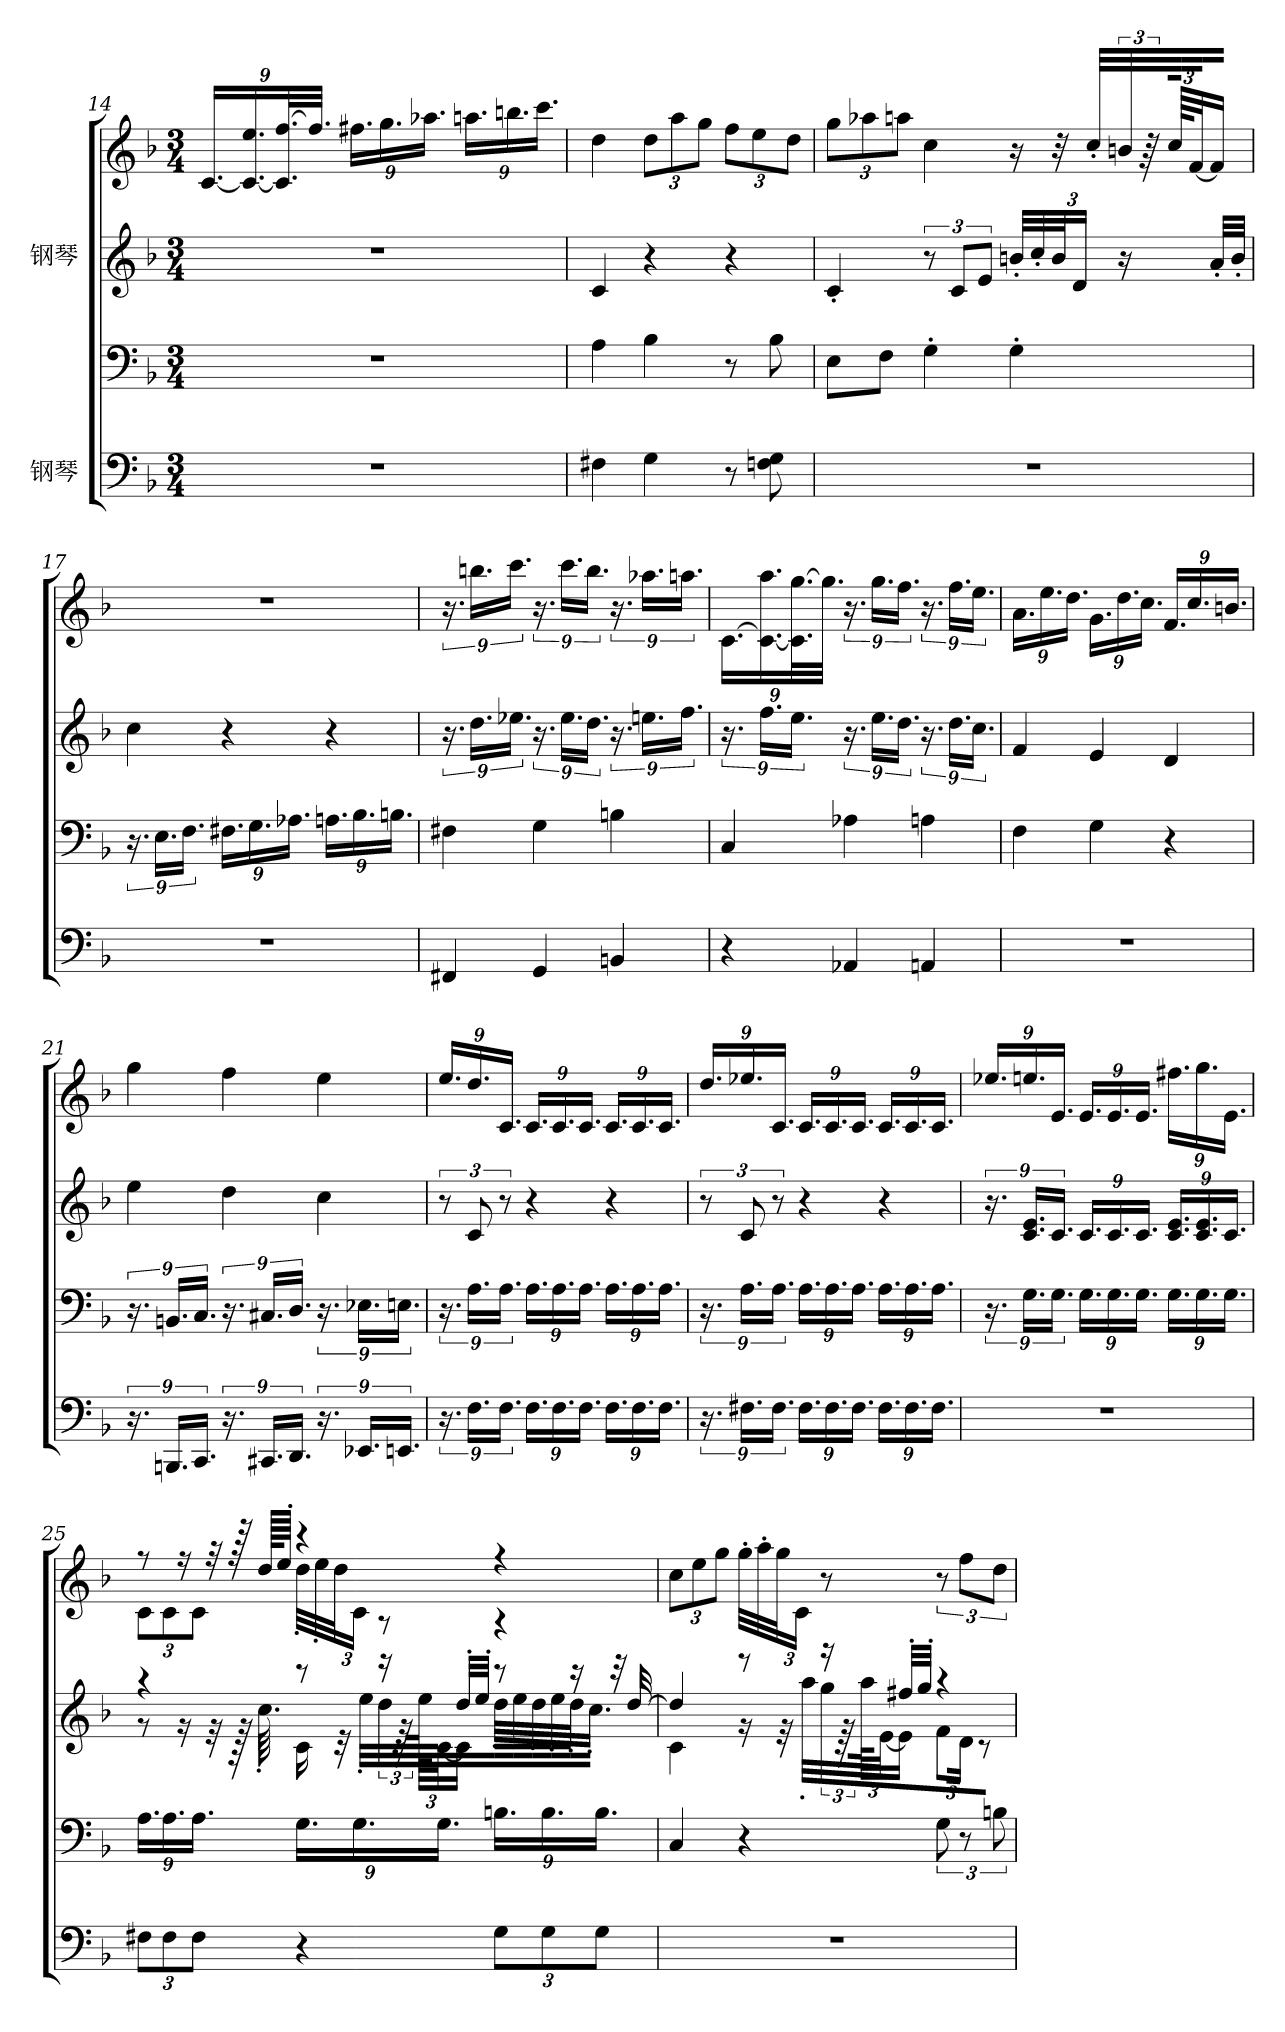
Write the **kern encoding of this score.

**kern	**kern	**kern	**kern
*part2	*part2	*part1	*part1
*staff4	*staff3	*staff2	*staff1
*I"钢琴	*	*I"钢琴	*
!!LO:LB:g=z
*clefF4	*clefF4	*clefG2	*clefG2
*k[b-]	*k[b-]	*k[b-]	*k[b-]
*M3/4	*M3/4	*M3/4	*M3/4
*	*	*	*Xbrackettup
=14	=14	=14	=14
2.r	2.r	2.r	[18.c/LL
.	.	.	18.c/_ 18.ee/
.	.	.	36.c/] [36.ff/L
.	.	.	36.ff/JJJ]
.	.	.	18.ff#X\LL
.	.	.	18.gg\
.	.	.	18.aa-X\JJ
.	.	.	18.aan\LL
.	.	.	18.bbn\
.	.	.	18.ccc\JJ
=15	=15	=15	=15
4F#X\	4A\	4c/	4dd\
4G\	4B-\	4r	12dd\L
.	.	.	12aa\
.	.	.	12gg\J
8r	8r	4r	12ff\L
.	.	.	12ee\
8Fn\ 8G\	8B-\	.	.
.	.	.	12dd\J
!!LO:PB:g=z
=16	=16	=16	=16
2.r	8E\L	4c'/	12gg\L
.	.	.	12aa-X\
.	8F\J	.	.
.	.	.	12aan\J
.	4G'\	12r	4cc\
.	.	12c/L	.
.	.	12e/J	.
.	4G'\	32bn'/LLL	16r
.	.	32cc'/	.
*	*	*Xbrackettup	*
.	.	48b/J	32r
.	.	24d/JJ	.
.	.	.	32cc'\LLL
*	*	*	*brackettup
.	.	16r	48bn\JJJ
.	.	.	96r
.	.	.	96cc/KLLL
.	.	.	[48f/J
.	.	32a'/LLL	16f/JJ]
.	.	32b'/JJJ	.
=17	=17	=17	=17
2.r	18.r	4cc\	2.r
.	18.E\LL	.	.
.	18.F\JJ	.	.
.	18.F#X\LL	4r	.
.	18.G\	.	.
.	18.A-X\JJ	.	.
.	18.An\LL	4r	.
.	18.B-\	.	.
.	18.Bn\JJ	.	.
!!LO:LB:g=z
=18	=18	=18	=18
*	*	*brackettup	*
4FF#X/	4F#X\	18.r	18.r
.	.	18.dd\LL	18.bbn\LL
.	.	18.ee-X\JJ	18.ccc\JJ
4GG/	4G\	18.r	18.r
.	.	18.ee-\LL	18.ccc\LL
.	.	18.dd\JJ	18.bb\JJ
4BBn/	4Bn\	18.r	18.r
.	.	18.een\LL	18.aa-X\LL
.	.	18.ff\JJ	18.aan\JJ
=19	=19	=19	=19
4r	4C/	18.r	[18.c\LL
.	.	18.ff\LL	18.c\_ 18.aa\
.	.	18.ee\JJ	36.c\] [36.gg\L
.	.	.	36.gg\JJJ]
4AA-X/	4A-X\	18.r	18.r
.	.	18.ee\LL	18.gg\LL
.	.	18.dd\JJ	18.ff\JJ
4AAn/	4An\	18.r	18.r
.	.	18.dd\LL	18.ff\LL
.	.	18.cc\JJ	18.ee\JJ
!!LO:LB:g=z
=20	=20	=20	=20
*	*	*	*Xbrackettup
2.r	4F\	4f/	18.a\LL
.	.	.	18.ee\
.	.	.	18.dd\JJ
.	4G\	4e/	18.g\LL
.	.	.	18.dd\
.	.	.	18.cc\JJ
.	4r	4d/	18.f/LL
.	.	.	18.cc/
.	.	.	18.bn/JJ
=21	=21	=21	=21
18.r	18.r	4ee\	4gg\
18.BBBn/LL	18.BBn/LL	.	.
18.CC/JJ	18.C/JJ	.	.
18.r	18.r	4dd\	4ff\
18.CC#X/LL	18.C#X/LL	.	.
18.DD/JJ	18.D/JJ	.	.
18.r	18.r	4cc\	4ee\
18.EE-X/LL	18.E-X\LL	.	.
18.EEn/JJ	18.En\JJ	.	.
!!LO:PB:g=z
=22	=22	=22	=22
18.r	18.r	12r	18.ee/LL
18.F\LL	18.A\LL	12c/	18.dd/
18.F\JJ	18.A\JJ	12r	18.c/JJ
18.F\LL	18.A\LL	4r	18.c/LL
18.F\	18.A\	.	18.c/
18.F\JJ	18.A\JJ	.	18.c/JJ
18.F\LL	18.A\LL	4r	18.c/LL
18.F\	18.A\	.	18.c/
18.F\JJ	18.A\JJ	.	18.c/JJ
=23	=23	=23	=23
18.r	18.r	12r	18.dd/LL
18.F#X\LL	18.A\LL	12c/	18.ee-X/
18.F#\JJ	18.A\JJ	12r	18.c/JJ
18.F#\LL	18.A\LL	4r	18.c/LL
18.F#\	18.A\	.	18.c/
18.F#\JJ	18.A\JJ	.	18.c/JJ
18.F#\LL	18.A\LL	4r	18.c/LL
18.F#\	18.A\	.	18.c/
18.F#\JJ	18.A\JJ	.	18.c/JJ
!!LO:LB:g=z
=24	=24	=24	=24
2.r	18.r	18.r	18.ee-X/LL
.	18.G\LL	18.c/ 18.e/LL	18.een/
.	18.G\JJ	18.c/JJ	18.e/JJ
.	18.G\LL	18.c/LL	18.e/LL
.	18.G\	18.c/	18.e/
.	18.G\JJ	18.c/JJ	18.e/JJ
.	18.G\LL	18.c/ 18.e/LL	18.ff#X\LL
.	18.G\	18.c/ 18.e/	18.gg\
.	18.G\JJ	18.c/JJ	18.e\JJ
!!LO:LB:g=z
=25	=25	=25	=25
*Xbrackettup	*Xbrackettup	*	*
*	*	*^	*^
12F#X\L	18.A\LL	4r	8r	8r	12c\L
12F#\	18.A\	.	.	.	12c\
.	.	.	16r	16r	.
12F#\J	18.A\JJ	.	.	.	12c\J
.	.	.	32r	32r	.
.	.	.	128r	128r	.
.	.	.	64.cc'\	128dd/KLLLL	.
.	.	.	.	64ee'/JJJJ	.
4r	18.G\LL	8r	16c\	4r	32dd'\LLL
.	.	.	.	.	32ee'\
.	.	.	32r	.	48dd\J
.	18.G\	.	.	.	24c\JJ
.	.	.	32ee'\LLL	.	.
.	.	16r	48dd\JJJ	.	8r
.	.	.	96r	.	.
.	.	.	96ee\KLLL	.	.
.	18.G\JJ	.	[48c\J	.	.
.	.	32dd'/LLL	16c\JJ]	.	.
.	.	32ee'/JJJ	.	.	.
12G\L	18.Bn\LL	8r	32dd'\LLL	4r	4r
.	.	.	32ee'\	.	.
.	.	.	32dd'\	.	.
12G\	18.B\	.	.	.	.
.	.	.	32ee'\	.	.
.	.	16r	32dd'\J	.	.
.	.	.	16.cc'\JJ	.	.
12G\J	18.B\JJ	.	.	.	.
.	.	32r	.	.	.
.	.	[32dd/	.	.	.
*	*	*	*	*v	*v
!!LO:PB:g=z
=26	=26	=26	=26	=26
2.r	4C/	4dd/]	4c\	12cc\L
.	.	.	.	12ee\
.	.	.	.	12gg\J
.	4r	8r	16r	32gg'\LLL
.	.	.	.	32aa'\
.	.	.	32r	48gg\J
.	.	.	.	24c\JJ
.	.	.	32aa'\LLL	.
.	.	16r	48gg\JJJ	8r
.	.	.	96r	.
.	.	.	96aa\KLLL	.
.	.	.	[48e\J	.
.	.	32ff#X'/LLL	16e\JJ]	.
.	.	32gg'/JJJ	.	.
*	*brackettup	*	*Xbrackettup	*brackettup
.	12G\	4r	12f\L	12r
.	12r	.	24d\Jk	12ff\L
.	.	.	8r	.
.	12Bn\	.	.	12dd\J
*	*	*v	*v	*
=	=	=	=
*-	*-	*-	*-
